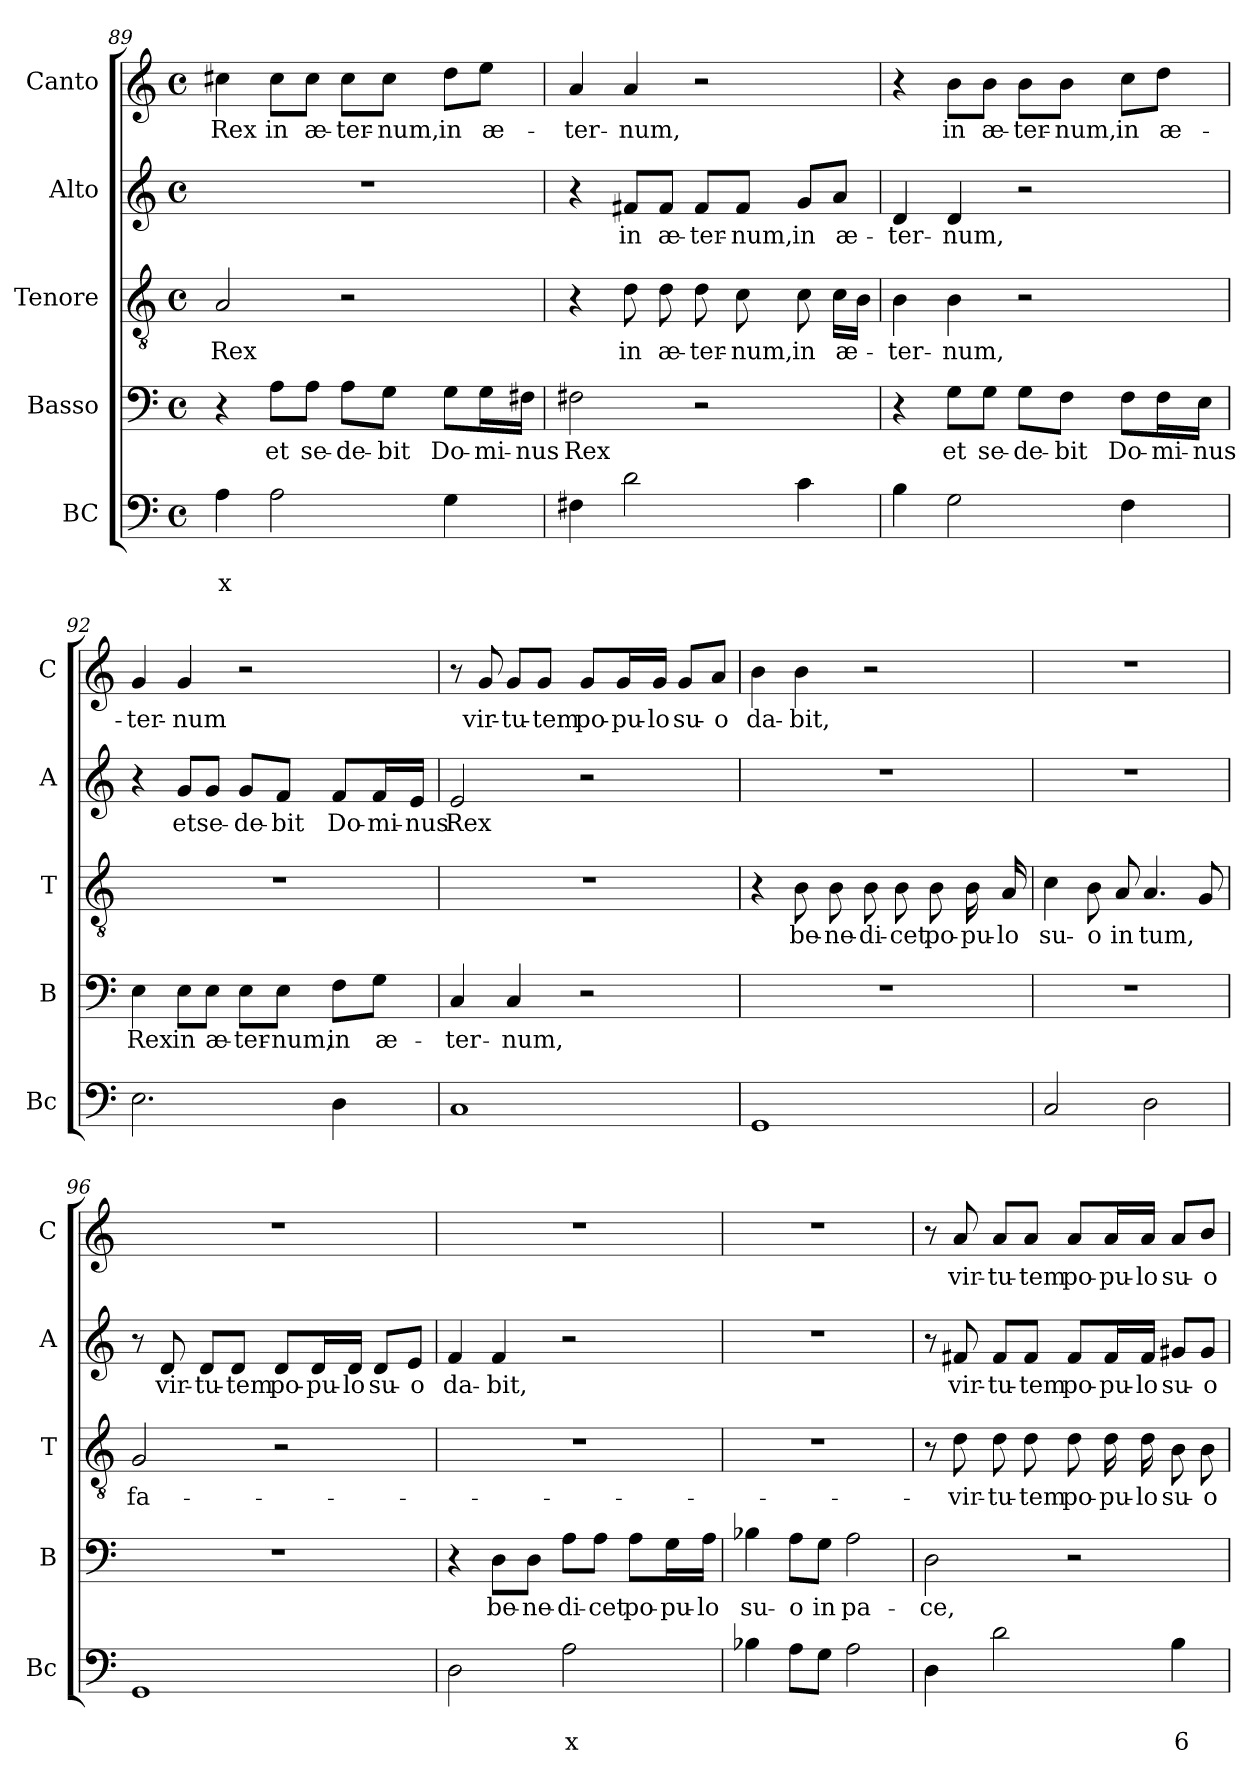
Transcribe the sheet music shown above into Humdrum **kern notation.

**kern	**text	**text	**kern	**text	**kern	**text	**kern	**text	**kern	**text
*part5	*part5	*part5	*part4	*part4	*part3	*part3	*part2	*part2	*part1	*part1
*staff5	*staff5	*staff5	*staff4	*staff4	*staff3	*staff3	*staff2	*staff2	*staff1	*staff1
*I"BC	*	*	*I"Basso	*	*I"Tenore	*	*I"Alto	*	*I"Canto	*
*I'Bc	*	*	*I'B	*	*I'T	*	*I'A	*	*I'C	*
*clefF4	*	*	*clefF4	*	*clefGv2	*	*clefG2	*	*clefG2	*
*k[]	*	*	*k[]	*	*k[]	*	*k[]	*	*k[]	*
*C:	*	*	*C:	*	*C:	*	*C:	*	*C:	*
*M4/4	*	*	*M4/4	*	*M4/4	*	*M4/4	*	*M4/4	*
*met(c)	*	*	*met(c)	*	*met(c)	*	*met(c)	*	*met(c)	*
=89	=89	=89	=89	=89	=89	=89	=89	=89	=89	=89
!	!	!LO:LY:b	!	!	!	!LO:LY:b	!	!	!	!LO:LY:b
4A\	.	x	4r	.	2A/	Rex	1r	.	4cc#X\	Rex
!	!	!	!	!LO:LY:b	!	!	!	!	!	!LO:LY:b
2A\	.	.	8A\L	et	.	.	.	.	8cc#\L	in
!	!	!	!	!LO:LY:b	!	!	!	!	!	!LO:LY:b
.	.	.	8A\J	se-	.	.	.	.	8cc#\J	æ-
!	!	!	!	!LO:LY:b	!	!	!	!	!	!LO:LY:b
.	.	.	8A\L	-de-	2r	.	.	.	8cc#\L	-ter-
!	!	!	!	!LO:LY:b	!	!	!	!	!	!LO:LY:b
.	.	.	8G\J	-bit	.	.	.	.	8cc#\J	-num,
!	!	!	!	!LO:LY:b	!	!	!	!	!	!LO:LY:b
4G\	.	.	8G\L	Do-	.	.	.	.	8dd\L	in
!	!	!	!	!LO:LY:b	!	!	!	!	!	!LO:LY:b
.	.	.	16G\L	-mi-	.	.	.	.	8ee\J	æ-
!	!	!	!	!LO:LY:b	!	!	!	!	!	!
.	.	.	16F#X\JJ	-nus	.	.	.	.	.	.
=90	=90	=90	=90	=90	=90	=90	=90	=90	=90	=90
!	!	!	!	!LO:LY:b	!	!	!	!	!	!LO:LY:b
4F#X\	.	.	2F#X\	Rex	4r	.	4r	.	4a/	-ter-
!	!	!	!	!	!	!LO:LY:b	!	!LO:LY:b	!	!LO:LY:b
2d\	.	.	.	.	8d\	in	8f#X/L	in	4a/	-num,
!	!	!	!	!	!	!LO:LY:b	!	!LO:LY:b	!	!
.	.	.	.	.	8d\	æ-	8f#/J	æ-	.	.
!	!	!	!	!	!	!LO:LY:b	!	!LO:LY:b	!	!
.	.	.	2r	.	8d\	-ter-	8f#/L	-ter-	2r	.
!	!	!	!	!	!	!LO:LY:b	!	!LO:LY:b	!	!
.	.	.	.	.	8c\	-num,	8f#/J	-num,	.	.
!	!	!	!	!	!	!LO:LY:b	!	!LO:LY:b	!	!
4c\	.	.	.	.	8c\	in	8g/L	in	.	.
!	!	!	!	!	!	!LO:LY:b	!	!LO:LY:b	!	!
.	.	.	.	.	16c\LL	æ-	8a/J	æ-	.	.
.	.	.	.	.	16B\JJ	.	.	.	.	.
!!LO:LB:g=z
=91	=91	=91	=91	=91	=91	=91	=91	=91	=91	=91
!	!	!	!	!	!	!LO:LY:b	!	!LO:LY:b	!	!
4B\	.	.	4r	.	4B\	-ter-	4d/	-ter-	4r	.
!	!	!	!	!LO:LY:b	!	!LO:LY:b	!	!LO:LY:b	!	!LO:LY:b
2G\	.	.	8G\L	et	4B\	-num,	4d/	-num,	8b\L	in
!	!	!	!	!LO:LY:b	!	!	!	!	!	!LO:LY:b
.	.	.	8G\J	se-	.	.	.	.	8b\J	æ-
!	!	!	!	!LO:LY:b	!	!	!	!	!	!LO:LY:b
.	.	.	8G\L	-de-	2r	.	2r	.	8b\L	-ter-
!	!	!	!	!LO:LY:b	!	!	!	!	!	!LO:LY:b
.	.	.	8F\J	-bit	.	.	.	.	8b\J	-num,
!	!	!	!	!LO:LY:b	!	!	!	!	!	!LO:LY:b
4F\	.	.	8F\L	Do-	.	.	.	.	8cc\L	in
!	!	!	!	!LO:LY:b	!	!	!	!	!	!LO:LY:b
.	.	.	16F\L	-mi-	.	.	.	.	8dd\J	æ-
!	!	!	!	!LO:LY:b	!	!	!	!	!	!
.	.	.	16E\JJ	-nus	.	.	.	.	.	.
=92	=92	=92	=92	=92	=92	=92	=92	=92	=92	=92
!	!	!	!	!LO:LY:b	!	!	!	!	!	!LO:LY:b
2.E\	.	.	4E\	Rex	1r	.	4r	.	4g/	-ter-
!	!	!	!	!LO:LY:b	!	!	!	!LO:LY:b	!	!LO:LY:b
.	.	.	8E\L	in	.	.	8g/L	et	4g/	-num
!	!	!	!	!LO:LY:b	!	!	!	!LO:LY:b	!	!
.	.	.	8E\J	æ-	.	.	8g/J	se-	.	.
!	!	!	!	!LO:LY:b	!	!	!	!LO:LY:b	!	!
.	.	.	8E\L	-ter-	.	.	8g/L	-de-	2r	.
!	!	!	!	!LO:LY:b	!	!	!	!LO:LY:b	!	!
.	.	.	8E\J	-num,	.	.	8f/J	-bit	.	.
!	!	!	!	!LO:LY:b	!	!	!	!LO:LY:b	!	!
4D\	.	.	8F\L	in	.	.	8f/L	Do-	.	.
!	!	!	!	!LO:LY:b	!	!	!	!LO:LY:b	!	!
.	.	.	8G\J	æ-	.	.	16f/L	-mi-	.	.
!	!	!	!	!	!	!	!	!LO:LY:b	!	!
.	.	.	.	.	.	.	16e/JJ	-nus	.	.
=93	=93	=93	=93	=93	=93	=93	=93	=93	=93	=93
!	!	!	!	!LO:LY:b	!	!	!	!LO:LY:b	!	!
1C	.	.	4C/	-ter-	1r	.	2e/	Rex	8r	.
!	!	!	!	!	!	!	!	!	!	!LO:LY:b
.	.	.	.	.	.	.	.	.	8g/	vir-
!	!	!	!	!LO:LY:b	!	!	!	!	!	!LO:LY:b
.	.	.	4C/	-num,	.	.	.	.	8g/L	-tu-
!	!	!	!	!	!	!	!	!	!	!LO:LY:b
.	.	.	.	.	.	.	.	.	8g/J	-tem
!	!	!	!	!	!	!	!	!	!	!LO:LY:b
.	.	.	2r	.	.	.	2r	.	8g/L	po-
!	!	!	!	!	!	!	!	!	!	!LO:LY:b
.	.	.	.	.	.	.	.	.	16g/L	-pu-
!	!	!	!	!	!	!	!	!	!	!LO:LY:b
.	.	.	.	.	.	.	.	.	16g/JJ	-lo
!	!	!	!	!	!	!	!	!	!	!LO:LY:b
.	.	.	.	.	.	.	.	.	8g/L	su-
!	!	!	!	!	!	!	!	!	!	!LO:LY:b
.	.	.	.	.	.	.	.	.	8a/J	-o
=94	=94	=94	=94	=94	=94	=94	=94	=94	=94	=94
!	!	!	!	!	!	!	!	!	!	!LO:LY:b
1GG	.	.	1r	.	4r	.	1r	.	4b\	da-
!	!	!	!	!	!	!LO:LY:b	!	!	!	!LO:LY:b
.	.	.	.	.	8B\	be-	.	.	4b\	-bit,
!	!	!	!	!	!	!LO:LY:b	!	!	!	!
.	.	.	.	.	8B\	-ne-	.	.	.	.
!	!	!	!	!	!	!LO:LY:b	!	!	!	!
.	.	.	.	.	8B\	-di-	.	.	2r	.
!	!	!	!	!	!	!LO:LY:b	!	!	!	!
.	.	.	.	.	8B\	-cet	.	.	.	.
!	!	!	!	!	!	!LO:LY:b	!	!	!	!
.	.	.	.	.	8B\	po-	.	.	.	.
!	!	!	!	!	!	!LO:LY:b	!	!	!	!
.	.	.	.	.	16B\	-pu-	.	.	.	.
!	!	!	!	!	!	!LO:LY:b	!	!	!	!
.	.	.	.	.	16A/	-lo	.	.	.	.
!!LO:LB:g=z
=95	=95	=95	=95	=95	=95	=95	=95	=95	=95	=95
!	!	!	!	!	!	!LO:LY:b	!	!	!	!
2C/	.	.	1r	.	4c\	su-	1r	.	1r	.
!	!	!	!	!	!	!LO:LY:b	!	!	!	!
.	.	.	.	.	8B\	-o	.	.	.	.
!	!	!	!	!	!	!LO:LY:b	!	!	!	!
.	.	.	.	.	8A/	in	.	.	.	.
!	!	!	!	!	!	!LO:LY:b	!	!	!	!
2D\	.	.	.	.	4.A/	tum,	.	.	.	.
.	.	.	.	.	8G/	.	.	.	.	.
=96	=96	=96	=96	=96	=96	=96	=96	=96	=96	=96
!	!	!	!	!	!	!LO:LY:b	!	!	!	!
1GG	.	.	1r	.	2G/	fa-	8r	.	1r	.
!	!	!	!	!	!	!	!	!LO:LY:b	!	!
.	.	.	.	.	.	.	8d/	vir-	.	.
!	!	!	!	!	!	!	!	!LO:LY:b	!	!
.	.	.	.	.	.	.	8d/L	-tu-	.	.
!	!	!	!	!	!	!	!	!LO:LY:b	!	!
.	.	.	.	.	.	.	8d/J	-tem	.	.
!	!	!	!	!	!	!	!	!LO:LY:b	!	!
.	.	.	.	.	2r	.	8d/L	po-	.	.
!	!	!	!	!	!	!	!	!LO:LY:b	!	!
.	.	.	.	.	.	.	16d/L	-pu-	.	.
!	!	!	!	!	!	!	!	!LO:LY:b	!	!
.	.	.	.	.	.	.	16d/JJ	-lo	.	.
!	!	!	!	!	!	!	!	!LO:LY:b	!	!
.	.	.	.	.	.	.	8d/L	su-	.	.
!	!	!	!	!	!	!	!	!LO:LY:b	!	!
.	.	.	.	.	.	.	8e/J	-o	.	.
=97	=97	=97	=97	=97	=97	=97	=97	=97	=97	=97
!	!	!	!	!	!	!	!	!LO:LY:b	!	!
2D\	.	.	4r	.	1r	.	4f/	da-	1r	.
!	!	!	!	!LO:LY:b	!	!	!	!LO:LY:b	!	!
.	.	.	8D\L	be-	.	.	4f/	-bit,	.	.
!	!	!	!	!LO:LY:b	!	!	!	!	!	!
.	.	.	8D\J	-ne-	.	.	.	.	.	.
!	!	!LO:LY:b	!	!LO:LY:b	!	!	!	!	!	!
2A\	.	x	8A\L	-di-	.	.	2r	.	.	.
!	!	!	!	!LO:LY:b	!	!	!	!	!	!
.	.	.	8A\J	-cet	.	.	.	.	.	.
!	!	!	!	!LO:LY:b	!	!	!	!	!	!
.	.	.	8A\L	po-	.	.	.	.	.	.
!	!	!	!	!LO:LY:b	!	!	!	!	!	!
.	.	.	16G\L	-pu-	.	.	.	.	.	.
!	!	!	!	!LO:LY:b	!	!	!	!	!	!
.	.	.	16A\JJ	-lo	.	.	.	.	.	.
=98	=98	=98	=98	=98	=98	=98	=98	=98	=98	=98
!	!	!	!	!LO:LY:b	!	!	!	!	!	!
4B-X\	.	.	4B-X\	su-	1r	.	1r	.	1r	.
!	!	!	!	!LO:LY:b	!	!	!	!	!	!
8A\L	.	.	8A\L	-o	.	.	.	.	.	.
!	!	!	!	!LO:LY:b	!	!	!	!	!	!
8G\J	.	.	8G\J	in	.	.	.	.	.	.
!	!	!	!	!LO:LY:b	!	!	!	!	!	!
2A\	.	.	2A\	pa-	.	.	.	.	.	.
!!LO:PB:g=z
=99	=99	=99	=99	=99	=99	=99	=99	=99	=99	=99
!	!	!	!	!LO:LY:b	!	!	!	!	!	!
4D\	.	.	2D\	-ce,	8r	.	8r	.	8r	.
!	!	!	!	!	!	!LO:LY:b	!	!LO:LY:b	!	!LO:LY:b
.	.	.	.	.	8d\	-vir-	8f#X/	vir-	8a/	vir-
!	!	!	!	!	!	!LO:LY:b	!	!LO:LY:b	!	!LO:LY:b
2d\	.	.	.	.	8d\	-tu-	8f#/L	-tu-	8a/L	-tu-
!	!	!	!	!	!	!LO:LY:b	!	!LO:LY:b	!	!LO:LY:b
.	.	.	.	.	8d\	-tem	8f#/J	-tem	8a/J	-tem
!	!	!	!	!	!	!LO:LY:b	!	!LO:LY:b	!	!LO:LY:b
.	.	.	2r	.	8d\	po-	8f#/L	po-	8a/L	po-
!	!	!	!	!	!	!LO:LY:b	!	!LO:LY:b	!	!LO:LY:b
.	.	.	.	.	16d\	-pu-	16f#/L	-pu-	16a/L	-pu-
!	!	!	!	!	!	!LO:LY:b	!	!LO:LY:b	!	!LO:LY:b
.	.	.	.	.	16d\	-lo	16f#/JJ	-lo	16a/JJ	-lo
!	!	!LO:LY:b	!	!	!	!LO:LY:b	!	!LO:LY:b	!	!LO:LY:b
4B\	.	6	.	.	8B\	su-	8g#X/L	su-	8a/L	su-
!	!	!	!	!	!	!LO:LY:b	!	!LO:LY:b	!	!LO:LY:b
.	.	.	.	.	8B\	-o	8g#/J	-o	8b/J	-o
=	=	=	=	=	=	=	=	=	=	=
*-	*-	*-	*-	*-	*-	*-	*-	*-	*-	*-
